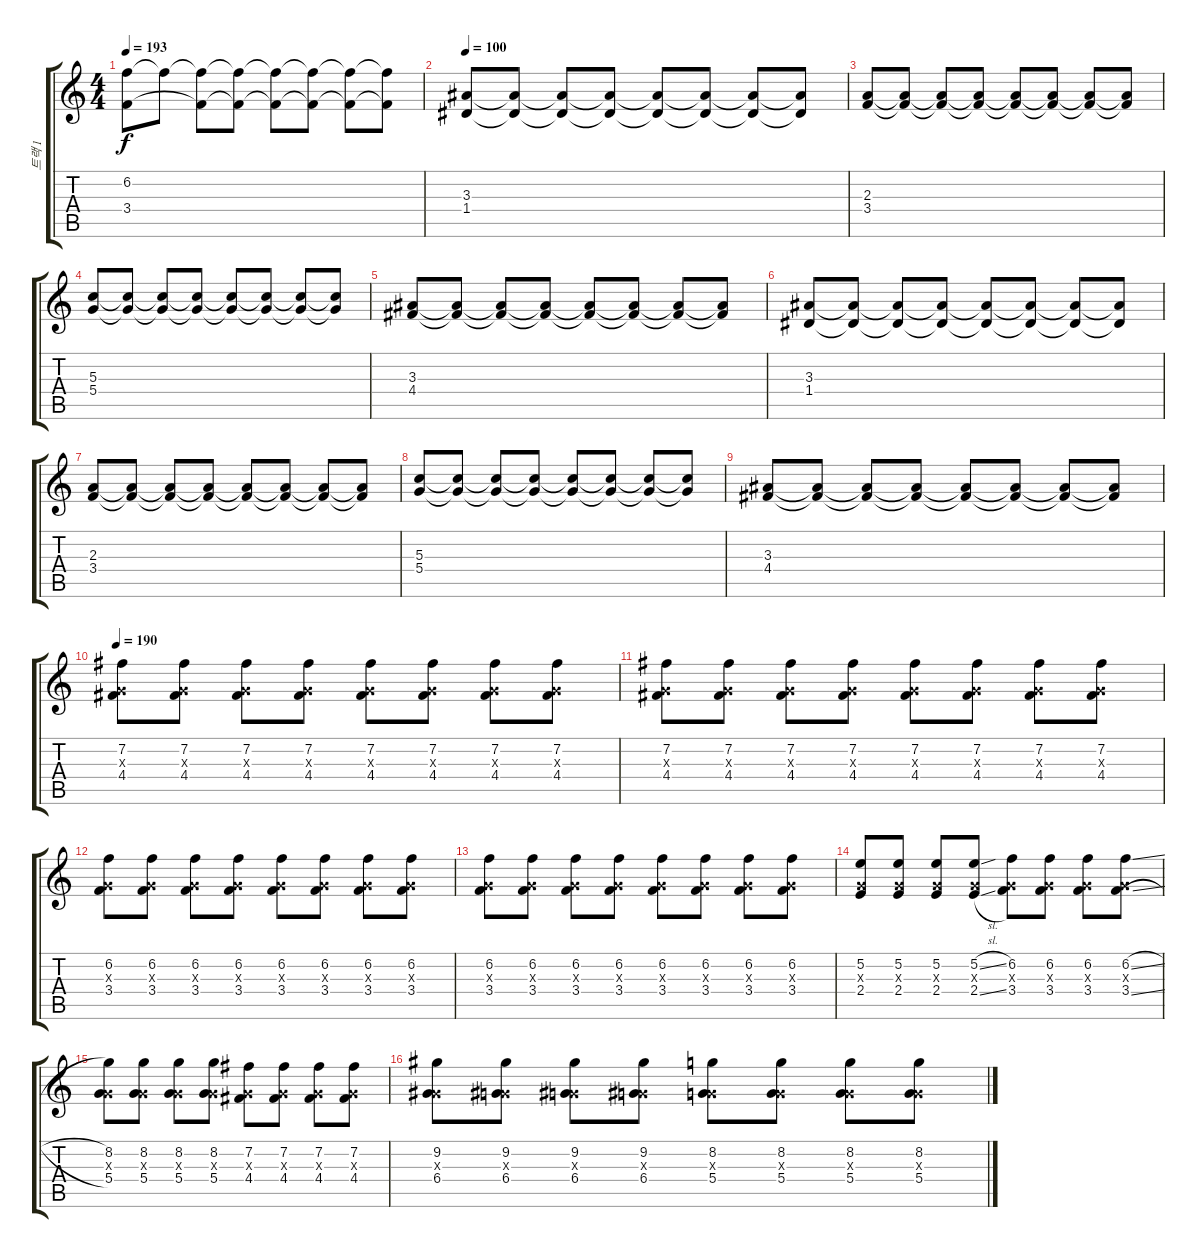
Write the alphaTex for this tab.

\track ("트랙 1" "트랙 1") {instrument overdrivenguitar}
\staff {score tabs}
\tuning (E4 B3 G3 D3 A2 E2) {hide}
\ts (4 4)
\tempo 193
\clef g2
\ks c
(6.2 3.4).8{dy f} 6.2{t}.8 (6.2{t} 3.4{t}).8 (6.2{t} 3.4{t}).8 (6.2{t} 3.4{t}).8 (6.2{t} 3.4{t}).8 (6.2{t} 3.4{t}).8 (6.2{t} 3.4{t}).8 |
\tempo 100
(3.3 1.4).8{instrument electricguitarclean} (3.3{t} 1.4{t}).8 (3.3{t} 1.4{t}).8 (3.3{t} 1.4{t}).8 (3.3{t} 1.4{t}).8 (3.3{t} 1.4{t}).8 (3.3{t} 1.4{t}).8 (3.3{t} 1.4{t}).8 |
(2.3 3.4).8 (2.3{t} 3.4{t}).8 (2.3{t} 3.4{t}).8 (2.3{t} 3.4{t}).8 (2.3{t} 3.4{t}).8 (2.3{t} 3.4{t}).8 (2.3{t} 3.4{t}).8 (2.3{t} 3.4{t}).8 |
(5.3 5.4).8 (5.3{t} 5.4{t}).8 (5.3{t} 5.4{t}).8 (5.3{t} 5.4{t}).8 (5.3{t} 5.4{t}).8 (5.3{t} 5.4{t}).8 (5.3{t} 5.4{t}).8 (5.3{t} 5.4{t}).8 |
(3.3 4.4).8 (3.3{t} 4.4{t}).8 (3.3{t} 4.4{t}).8 (3.3{t} 4.4{t}).8 (3.3{t} 4.4{t}).8 (3.3{t} 4.4{t}).8 (3.3{t} 4.4{t}).8 (3.3{t} 4.4{t}).8 |
(3.3 1.4).8 (3.3{t} 1.4{t}).8 (3.3{t} 1.4{t}).8 (3.3{t} 1.4{t}).8 (3.3{t} 1.4{t}).8 (3.3{t} 1.4{t}).8 (3.3{t} 1.4{t}).8 (3.3{t} 1.4{t}).8 |
(2.3 3.4).8 (2.3{t} 3.4{t}).8 (2.3{t} 3.4{t}).8 (2.3{t} 3.4{t}).8 (2.3{t} 3.4{t}).8 (2.3{t} 3.4{t}).8 (2.3{t} 3.4{t}).8 (2.3{t} 3.4{t}).8 |
(5.3 5.4).8 (5.3{t} 5.4{t}).8 (5.3{t} 5.4{t}).8 (5.3{t} 5.4{t}).8 (5.3{t} 5.4{t}).8 (5.3{t} 5.4{t}).8 (5.3{t} 5.4{t}).8 (5.3{t} 5.4{t}).8 |
(3.3 4.4).8 (3.3{t} 4.4{t}).8 (3.3{t} 4.4{t}).8 (3.3{t} 4.4{t}).8 (3.3{t} 4.4{t}).8 (3.3{t} 4.4{t}).8 (3.3{t} 4.4{t}).8 (3.3{t} 4.4{t}).8 |
\tempo 190
(7.2 0.3{x} 4.4).8{volume 14 instrument overdrivenguitar} (7.2 0.3{x} 4.4).8 (7.2 0.3{x} 4.4).8 (7.2 0.3{x} 4.4).8 (7.2 0.3{x} 4.4).8 (7.2 0.3{x} 4.4).8 (7.2 0.3{x} 4.4).8 (7.2 0.3{x} 4.4).8 |
(7.2 0.3{x} 4.4).8 (7.2 0.3{x} 4.4).8 (7.2 0.3{x} 4.4).8 (7.2 0.3{x} 4.4).8 (7.2 0.3{x} 4.4).8 (7.2 0.3{x} 4.4).8 (7.2 0.3{x} 4.4).8 (7.2 0.3{x} 4.4).8 |
(6.2 0.3{x} 3.4).8 (6.2 0.3{x} 3.4).8 (6.2 0.3{x} 3.4).8 (6.2 0.3{x} 3.4).8 (6.2 0.3{x} 3.4).8 (6.2 0.3{x} 3.4).8 (6.2 0.3{x} 3.4).8 (6.2 0.3{x} 3.4).8 |
(6.2 0.3{x} 3.4).8 (6.2 0.3{x} 3.4).8 (6.2 0.3{x} 3.4).8 (6.2 0.3{x} 3.4).8 (6.2 0.3{x} 3.4).8 (6.2 0.3{x} 3.4).8 (6.2 0.3{x} 3.4).8 (6.2 0.3{x} 3.4).8 |
(5.2 0.3{x} 2.4).8 (5.2 0.3{x} 2.4).8 (5.2 0.3{x} 2.4).8 (5.2{sl} 0.3{x} 2.4{sl}).8 (6.2 0.3{x} 3.4).8 (6.2 0.3{x} 3.4).8 (6.2 0.3{x} 3.4).8 (6.2{sl} 0.3{x} 3.4{sl}).8 |
(8.2 0.3{x} 5.4).8 (8.2 0.3{x} 5.4).8 (8.2 0.3{x} 5.4).8 (8.2 0.3{x} 5.4).8 (7.2 0.3{x} 4.4).8 (7.2 0.3{x} 4.4).8 (7.2 0.3{x} 4.4).8 (7.2 0.3{x} 4.4).8 |
(9.2 0.3{x} 6.4).8 (9.2 0.3{x} 6.4).8 (9.2 0.3{x} 6.4).8 (9.2 0.3{x} 6.4).8 (8.2 0.3{x} 5.4).8 (8.2 0.3{x} 5.4).8 (8.2 0.3{x} 5.4).8 (8.2 0.3{x} 5.4).8
